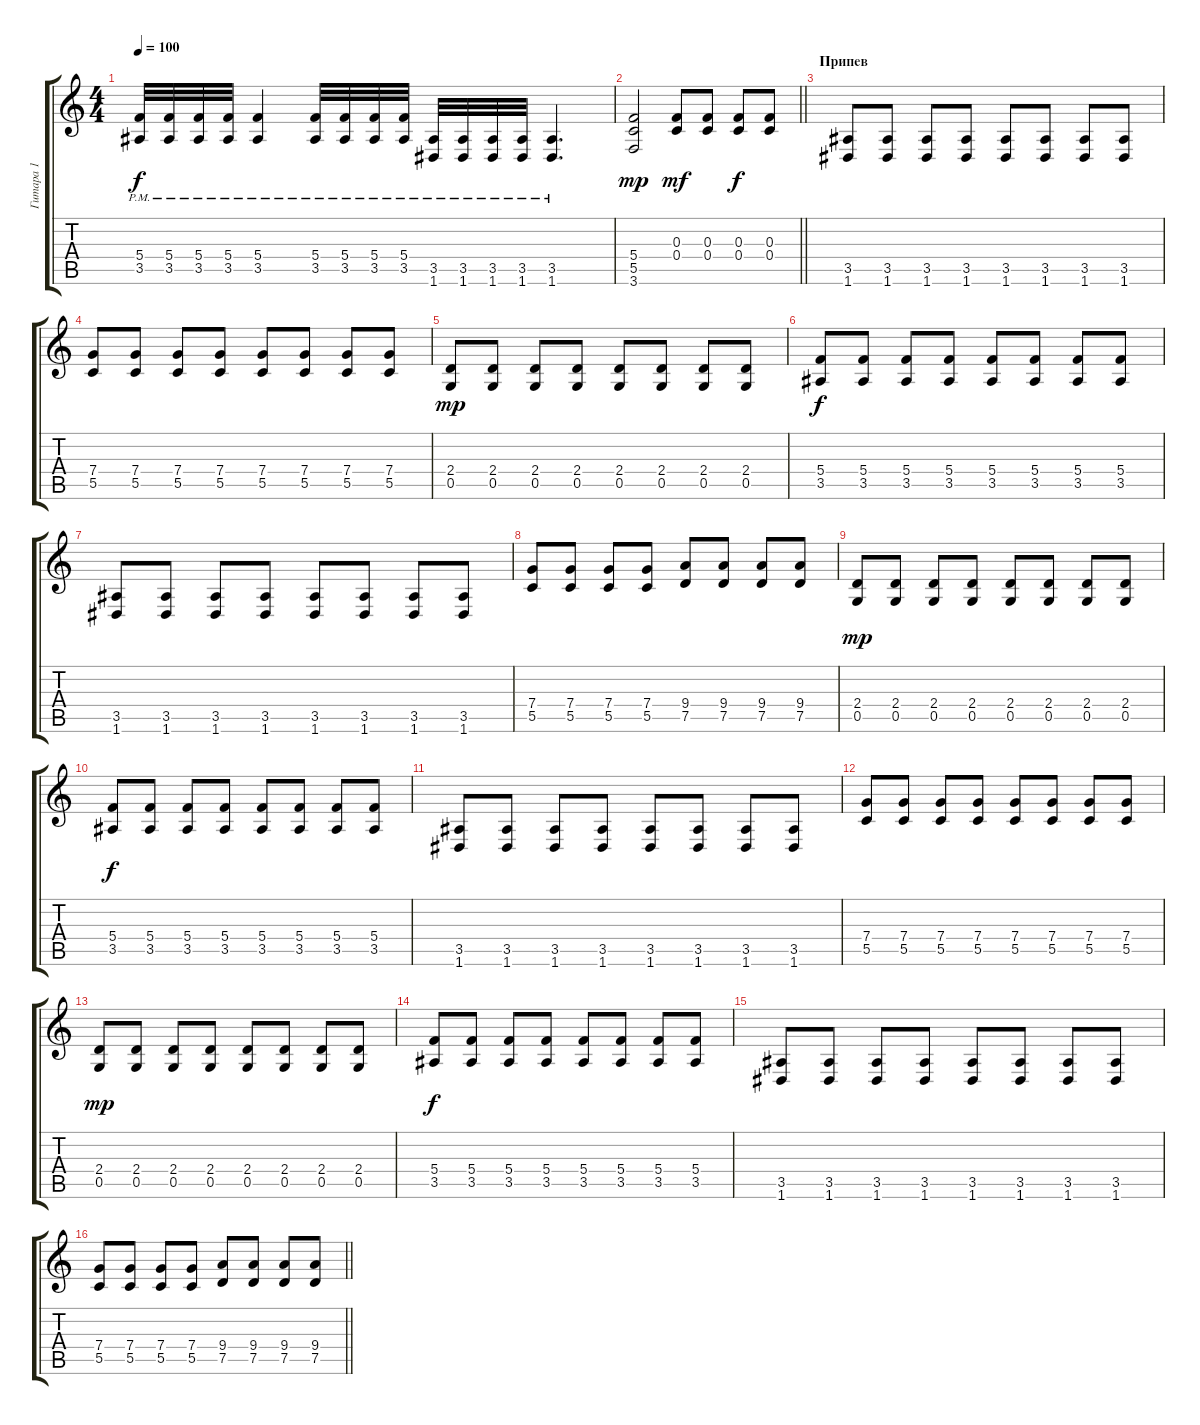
\track ("Гитара 1" "Гитара 1") {instrument overdrivenguitar}
\staff {score tabs}
\tuning (D4 A3 F3 C3 G2 D2) {hide}
\ts (4 4)
\tempo 100
\clef g2
\ks c
(5.4{pm} 3.5{pm}).32{dy f} (5.4{pm} 3.5{pm}).32 (5.4{pm} 3.5{pm}).32 (5.4{pm} 3.5{pm}).32 (5.4{pm} 3.5{pm}).4 (5.4{pm} 3.5{pm}).32 (5.4{pm} 3.5{pm}).32 (5.4{pm} 3.5{pm}).32 (5.4{pm} 3.5{pm}).32 (3.5{pm} 1.6{pm}).32 (3.5{pm} 1.6{pm}).32 (3.5{pm} 1.6{pm}).32 (3.5{pm} 1.6{pm}).32 (3.5{pm} 1.6{pm}).4{d} |
\barLineRight lightlight
(5.4 5.5 3.6).2{dy mp} (0.3 0.4).8{dy mf} (0.3 0.4).8 (0.3 0.4).8{dy f} (0.3 0.4).8 |
\section ("" "Припев")
(3.5 1.6).8 (3.5 1.6).8 (3.5 1.6).8 (3.5 1.6).8 (3.5 1.6).8 (3.5 1.6).8 (3.5 1.6).8 (3.5 1.6).8 |
(7.4 5.5).8 (7.4 5.5).8 (7.4 5.5).8 (7.4 5.5).8 (7.4 5.5).8 (7.4 5.5).8 (7.4 5.5).8 (7.4 5.5).8 |
(2.4 0.5).8{dy mp} (2.4 0.5).8 (2.4 0.5).8 (2.4 0.5).8 (2.4 0.5).8 (2.4 0.5).8 (2.4 0.5).8 (2.4 0.5).8 |
(5.4 3.5).8{dy f} (5.4 3.5).8 (5.4 3.5).8 (5.4 3.5).8 (5.4 3.5).8 (5.4 3.5).8 (5.4 3.5).8 (5.4 3.5).8 |
(3.5 1.6).8 (3.5 1.6).8 (3.5 1.6).8 (3.5 1.6).8 (3.5 1.6).8 (3.5 1.6).8 (3.5 1.6).8 (3.5 1.6).8 |
(7.4 5.5).8 (7.4 5.5).8 (7.4 5.5).8 (7.4 5.5).8 (9.4 7.5).8 (9.4 7.5).8 (9.4 7.5).8 (9.4 7.5).8 |
(2.4 0.5).8{dy mp} (2.4 0.5).8 (2.4 0.5).8 (2.4 0.5).8 (2.4 0.5).8 (2.4 0.5).8 (2.4 0.5).8 (2.4 0.5).8 |
(5.4 3.5).8{dy f} (5.4 3.5).8 (5.4 3.5).8 (5.4 3.5).8 (5.4 3.5).8 (5.4 3.5).8 (5.4 3.5).8 (5.4 3.5).8 |
(3.5 1.6).8 (3.5 1.6).8 (3.5 1.6).8 (3.5 1.6).8 (3.5 1.6).8 (3.5 1.6).8 (3.5 1.6).8 (3.5 1.6).8 |
(7.4 5.5).8 (7.4 5.5).8 (7.4 5.5).8 (7.4 5.5).8 (7.4 5.5).8 (7.4 5.5).8 (7.4 5.5).8 (7.4 5.5).8 |
(2.4 0.5).8{dy mp} (2.4 0.5).8 (2.4 0.5).8 (2.4 0.5).8 (2.4 0.5).8 (2.4 0.5).8 (2.4 0.5).8 (2.4 0.5).8 |
(5.4 3.5).8{dy f} (5.4 3.5).8 (5.4 3.5).8 (5.4 3.5).8 (5.4 3.5).8 (5.4 3.5).8 (5.4 3.5).8 (5.4 3.5).8 |
(3.5 1.6).8 (3.5 1.6).8 (3.5 1.6).8 (3.5 1.6).8 (3.5 1.6).8 (3.5 1.6).8 (3.5 1.6).8 (3.5 1.6).8 |
\barLineRight lightlight
(7.4 5.5).8 (7.4 5.5).8 (7.4 5.5).8 (7.4 5.5).8 (9.4 7.5).8 (9.4 7.5).8 (9.4 7.5).8 (9.4 7.5).8
